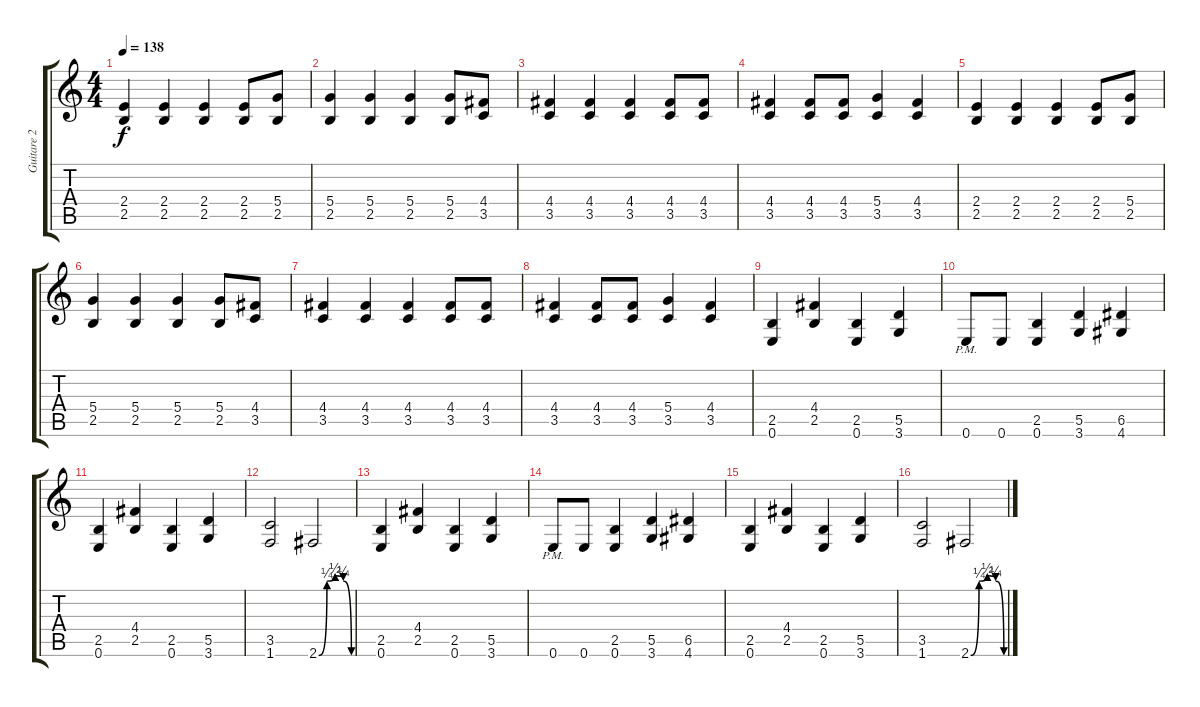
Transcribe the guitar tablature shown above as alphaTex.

\track ("Guitare 2" "Guitare 2") {instrument distortionguitar}
\staff {score tabs}
\tuning (E4 B3 G3 D3 A2 E2) {hide}
\ts (4 4)
\tempo 138
\clef g2
\ks c
(2.4 2.5).4{dy f} (2.4 2.5).4 (2.4 2.5).4 (2.4 2.5).8 (5.4 2.5).8 |
(5.4 2.5).4 (5.4 2.5).4 (5.4 2.5).4 (5.4 2.5).8 (4.4 3.5).8 |
(4.4 3.5).4 (4.4 3.5).4 (4.4 3.5).4 (4.4 3.5).8 (4.4 3.5).8 |
(4.4 3.5).4 (4.4 3.5).8 (4.4 3.5).8 (5.4 3.5).4 (4.4 3.5).4 |
(2.4 2.5).4 (2.4 2.5).4 (2.4 2.5).4 (2.4 2.5).8 (5.4 2.5).8 |
(5.4 2.5).4 (5.4 2.5).4 (5.4 2.5).4 (5.4 2.5).8 (4.4 3.5).8 |
(4.4 3.5).4 (4.4 3.5).4 (4.4 3.5).4 (4.4 3.5).8 (4.4 3.5).8 |
(4.4 3.5).4 (4.4 3.5).8 (4.4 3.5).8 (5.4 3.5).4 (4.4 3.5).4 |
(2.5 0.6).4 (4.4 2.5).4 (2.5 0.6).4 (5.5 3.6).4 |
0.6{pm}.8 0.6.8 (2.5 0.6).4 (5.5 3.6).4 (6.5 4.6).4 |
(2.5 0.6).4 (4.4 2.5).4 (2.5 0.6).4 (5.5 3.6).4 |
(3.5 1.6).2 2.6{be (custom 0 0 15 1 30 2 45 1 60 0)}.2 |
(2.5 0.6).4 (4.4 2.5).4 (2.5 0.6).4 (5.5 3.6).4 |
0.6{pm}.8 0.6.8 (2.5 0.6).4 (5.5 3.6).4 (6.5 4.6).4 |
(2.5 0.6).4 (4.4 2.5).4 (2.5 0.6).4 (5.5 3.6).4 |
(3.5 1.6).2 2.6{be (custom 0 0 15 1 30 2 45 1 60 0)}.2
